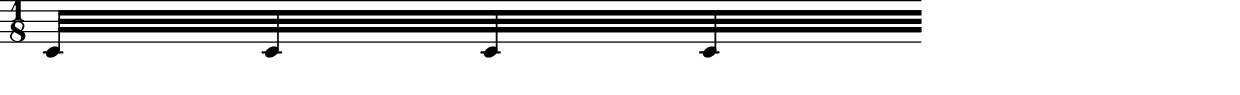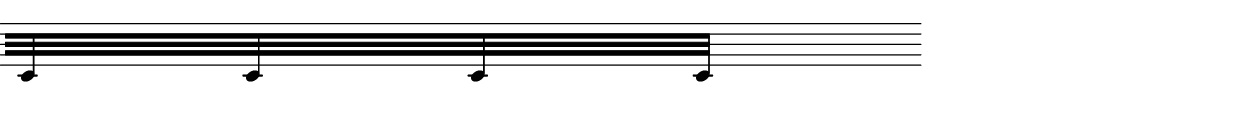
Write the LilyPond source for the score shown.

%% Generated by lilypond-book
%% Options: [exampleindent=10.16\mm,indent=0\mm,line-width=160\mm,paper-height=845.047\pt,paper-width=597.508\pt,papersize='(cons (* 597.508 pt) (* 845.047 pt))]
\include "lilypond-book-preamble.ly"


% ****************************************************************
% Start cut-&-pastable-section
% ****************************************************************

#(ly:set-option 'eps-box-padding 3.000000)



\paper {
  #(set-paper-size '(cons (* 597.508 pt) (* 845.047 pt)))
  indent = 0\mm
  line-width = 160\mm
  % offset the left padding, also add 1mm as lilypond creates cropped
  % images with a little space on the right
  line-width = #(- line-width (* mm  3.000000) (* mm 1))
}

\layout {
  
}




% ****************************************************************
% ly snippet:
% ****************************************************************
\sourcefilename "/lilypond-2.25.21/input/regression/beam-break-no-bar.ly"
\sourcefileline 0
\header
{
  texidoc = "Broken beams have sane endings even if grobs
  are not present at the broken end. "

}

\version "2.23.10"

\new Staff \with {
   \remove Bar_engraver
   \remove Clef_engraver
   \override Beam.breakable = ##t
} {
   \time 1/8
   c'32 [
   c'32
   c'32
   c'32
   \break
   c'32
   c'32
   c'32
   c'32 ]
}



% ****************************************************************
% end ly snippet
% ****************************************************************
